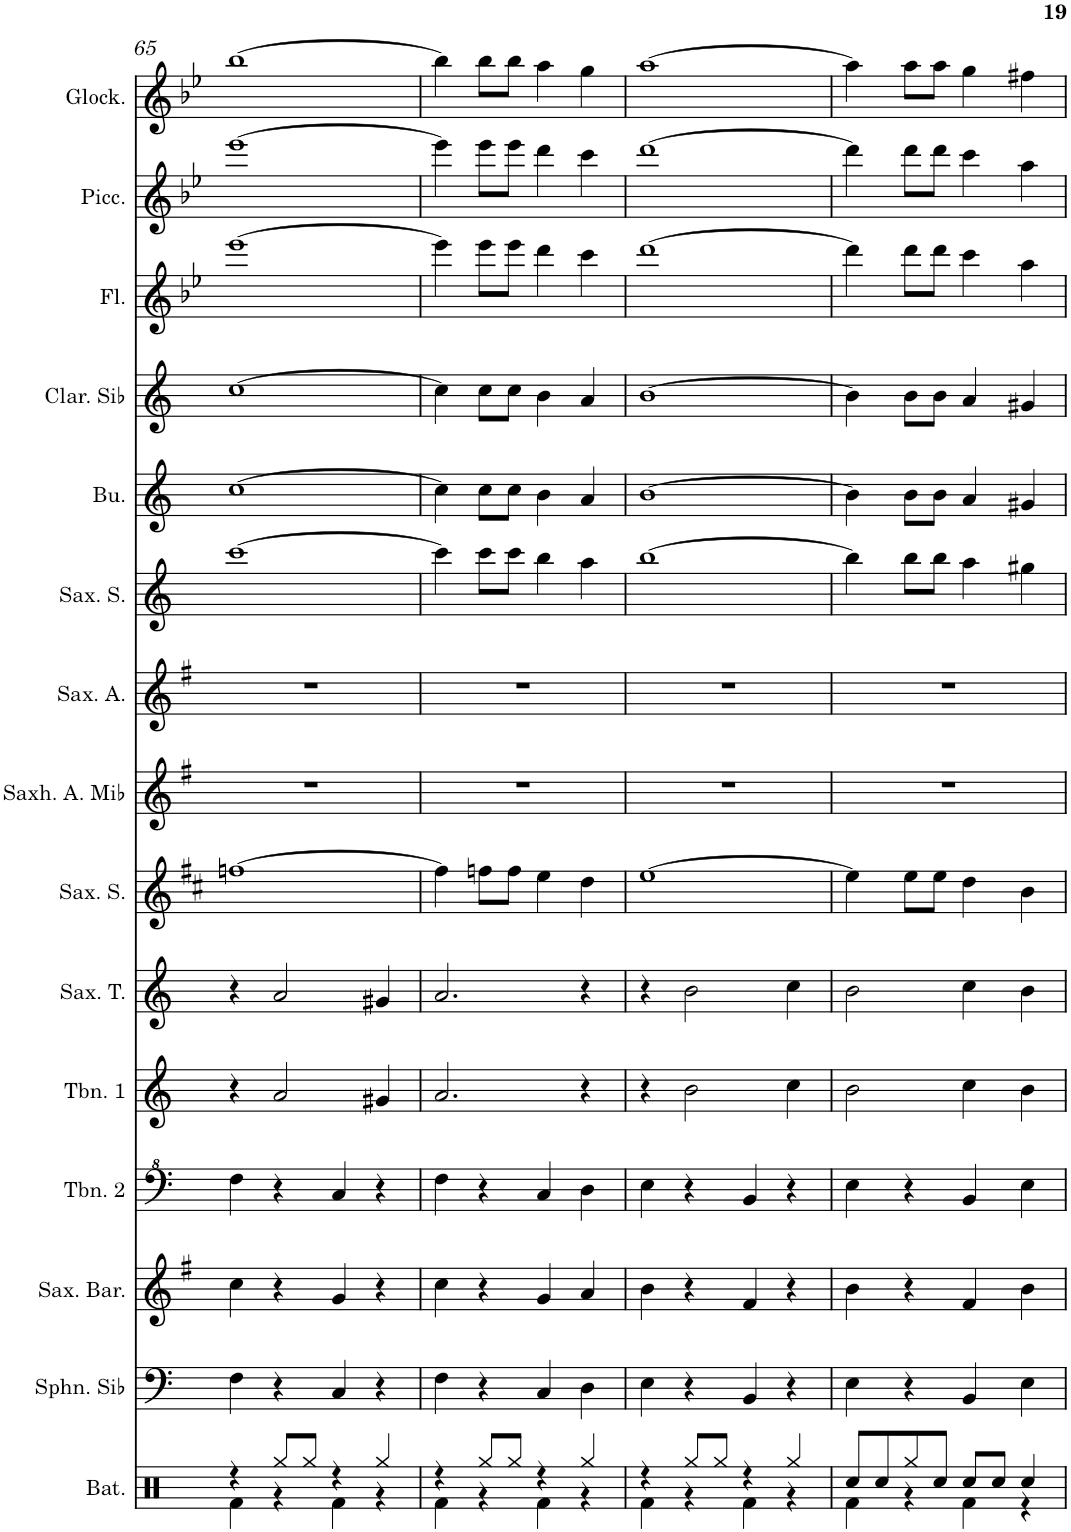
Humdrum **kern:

**kern	**kern	**kern	**kern	**kern	**kern	**kern	**kern	**kern	**kern	**kern	**kern	**kern	**kern	**kern
*part15	*part14	*part13	*part12	*part11	*part10	*part9	*part8	*part7	*part6	*part5	*part4	*part3	*part2	*part1
*staff15	*staff14	*staff13	*staff12	*staff11	*staff10	*staff9	*staff8	*staff7	*staff6	*staff5	*staff4	*staff3	*staff2	*staff1
*I"Batterie	*I"Sousaphone en Sib	*I"Saxophone Baryton	*I"Trombone 2	*I"Trombone 1	*I"Saxophone Ténor	*I"Saxophone soprano	*I"Saxhorn Alto en Mib	*I"Saxophone Alto	*I"Saxophone Soprano	*I"Bugle	*I"Clarinette en Sib	*I"Flûte	*I"Piccolo	*I"Glockenspiel
*I'Bat.	*I'Sphn. Sib	*I'Sax. Bar.	*I'Tbn. 2	*I'Tbn. 1	*I'Sax. T.	*I'Sax. S.	*I'Saxh. A. Mib	*I'Sax. A.	*I'Sax. S.	*I'Bu.	*I'Clar. Sib	*I'Fl.	*I'Picc.	*I'Glock.
!!LO:PB:g=z
*clefX	*clefF4	*clefG2	*clefF^4	*clefG2	*clefG2	*clefG2	*clefG2	*clefG2	*clefG2	*clefG2	*clefG2	*clefG2	*clefG2	*clefG2
*	*Trd8c14	*Trd12c21	*Trd8c14	*Trd8c14	*Trd8c14	*Trd1c2	*Trd5c9	*Trd5c9	*Trd1c2	*Trd1c2	*Trd1c2	*	*Trd-7c-12	*Trd-14c-24
*k[]	*k[]	*k[f#]	*k[]	*k[]	*k[]	*k[f#c#]	*k[f#]	*k[f#]	*k[]	*k[]	*k[]	*k[b-e-]	*k[b-e-]	*k[b-e-]
*M2/2	*M2/2	*M2/2	*M2/2	*M2/2	*M2/2	*M2/2	*M2/2	*M2/2	*M2/2	*M2/2	*M2/2	*M2/2	*M2/2	*M2/2
*met(c|)	*met(c|)	*met(c|)	*met(c|)	*met(c|)	*met(c|)	*met(c|)	*met(c|)	*met(c|)	*met(c|)	*met(c|)	*met(c|)	*met(c|)	*met(c|)	*met(c|)
=65	=65	=65	=65	=65	=65	=65	=65	=65	=65	=65	=65	=65	=65	=65
*^	*	*	*	*	*	*	*	*	*	*	*	*	*	*
4r	4Rf\	4F\	4cc\	4f\	4r	4r	[1ffn	1r	1r	[1ccc	[1cc	[1cc	[1eee-	[1eee-	[1bb-
8Rgg/L	4r	4r	4r	4r	2a/	2a/	.	.	.	.	.	.	.	.	.
8Rgg/J	.	.	.	.	.	.	.	.	.	.	.	.	.	.	.
4r	4Rf\	4C/	4g/	4c/	.	.	.	.	.	.	.	.	.	.	.
4Rgg/	4r	4r	4r	4r	4g#X/	4g#X/	.	.	.	.	.	.	.	.	.
=66	=66	=66	=66	=66	=66	=66	=66	=66	=66	=66	=66	=66	=66	=66	=66
4r	4Rf\	4F\	4cc\	4f\	2.a/	2.a/	4ff\]	1r	1r	4ccc\]	4cc\]	4cc\]	4eee-\]	4eee-\]	4bb-\]
8Rgg/L	4r	4r	4r	4r	.	.	8ffn\L	.	.	8ccc\L	8cc\L	8cc\L	8eee-\L	8eee-\L	8bb-\L
8Rgg/J	.	.	.	.	.	.	8ff\J	.	.	8ccc\J	8cc\J	8cc\J	8eee-\J	8eee-\J	8bb-\J
4r	4Rf\	4C/	4g/	4c/	.	.	4ee\	.	.	4bb\	4b\	4b\	4ddd\	4ddd\	4aa\
4Rgg/	4r	4D\	4a/	4d\	4r	4r	4dd\	.	.	4aa\	4a/	4a/	4ccc\	4ccc\	4gg\
=67	=67	=67	=67	=67	=67	=67	=67	=67	=67	=67	=67	=67	=67	=67	=67
4r	4Rf\	4E\	4b\	4e\	4r	4r	[1ee	1r	1r	[1bb	[1b	[1b	[1ddd	[1ddd	[1aa
8Rgg/L	4r	4r	4r	4r	2b\	2b\	.	.	.	.	.	.	.	.	.
8Rgg/J	.	.	.	.	.	.	.	.	.	.	.	.	.	.	.
4r	4Rf\	4BB/	4f#/	4B/	.	.	.	.	.	.	.	.	.	.	.
4Rgg/	4r	4r	4r	4r	4cc\	4cc\	.	.	.	.	.	.	.	.	.
=68	=68	=68	=68	=68	=68	=68	=68	=68	=68	=68	=68	=68	=68	=68	=68
8Rcc/L	4Rf\	4E\	4b\	4e\	2b\	2b\	4ee\]	1r	1r	4bb\]	4b\]	4b\]	4ddd\]	4ddd\]	4aa\]
8Rcc/	.	.	.	.	.	.	.	.	.	.	.	.	.	.	.
8Rgg/	4r	4r	4r	4r	.	.	8ee\L	.	.	8bb\L	8b\L	8b\L	8ddd\L	8ddd\L	8aa\L
8Rcc/J	.	.	.	.	.	.	8ee\J	.	.	8bb\J	8b\J	8b\J	8ddd\J	8ddd\J	8aa\J
8Rcc/L	4Rf\	4BB/	4f#/	4B/	4cc\	4cc\	4dd\	.	.	4aa\	4a/	4a/	4ccc\	4ccc\	4gg\
8Rcc/J	.	.	.	.	.	.	.	.	.	.	.	.	.	.	.
4Rcc/	4r	4E\	4b\	4e\	4b\	4b\	4b\	.	.	4gg#X\	4g#X/	4g#X/	4aa\	4aa\	4ff#X\
*v	*v	*	*	*	*	*	*	*	*	*	*	*	*	*	*
=	=	=	=	=	=	=	=	=	=	=	=	=	=	=
*-	*-	*-	*-	*-	*-	*-	*-	*-	*-	*-	*-	*-	*-	*-
